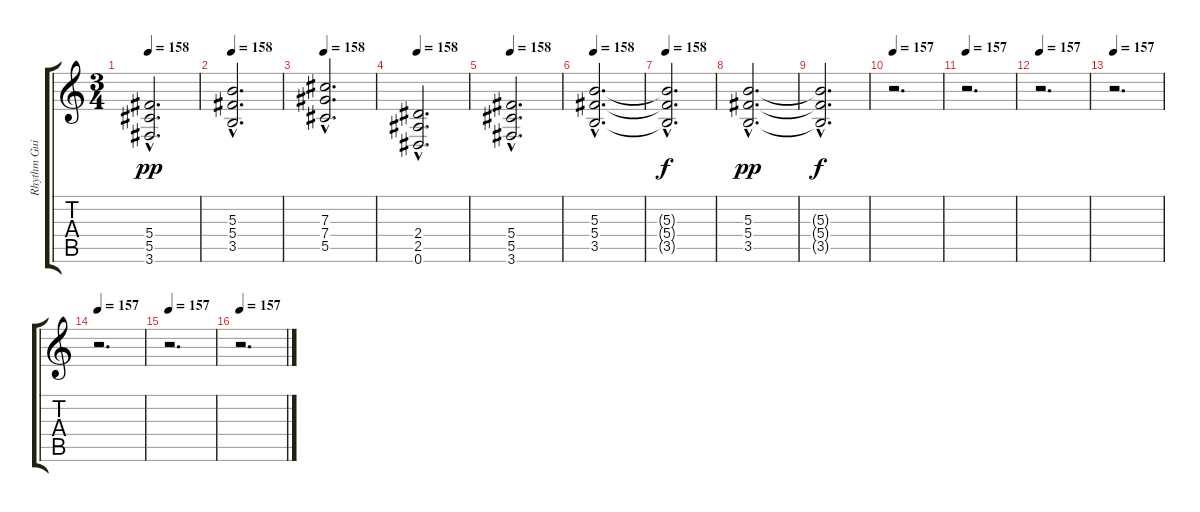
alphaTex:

\track ("Rhythm Guitar " "Rhythm Gui") {instrument distortionguitar}
\staff {score tabs}
\tuning (Eb4 Bb3 Gb3 Db3 Ab2 Eb2) {hide}
\ts (3 4)
\tempo 158
\clef g2
\ks c
(5.4{hac} 5.5{hac} 3.6{hac}).2{d dy pp} |
\tempo 158
(5.3{hac} 5.4{hac} 3.5{hac}).2{d} |
\tempo 158
(7.3{hac} 7.4{hac} 5.5{hac}).2{d} |
\tempo 158
(2.4{hac} 2.5{hac} 0.6{hac}).2{d} |
\tempo 158
(5.4{hac} 5.5{hac} 3.6{hac}).2{d} |
\tempo 158
(5.3{hac} 5.4{hac} 3.5{hac}).2{d} |
\tempo 158
(5.3{hac t} 5.4{hac t} 3.5{hac t}).2{d dy f} |
(5.3{hac} 5.4{hac} 3.5{hac}).2{d dy pp} |
(5.3{hac t} 5.4{hac t} 3.5{hac t}).2{d dy f} |
\tempo 157
r.2{d} |
\tempo 157
r.2{d} |
\tempo 157
r.2{d} |
\tempo 157
r.2{d} |
\tempo 157
r.2{d} |
\tempo 157
r.2{d} |
\tempo 157
r.2{d}
